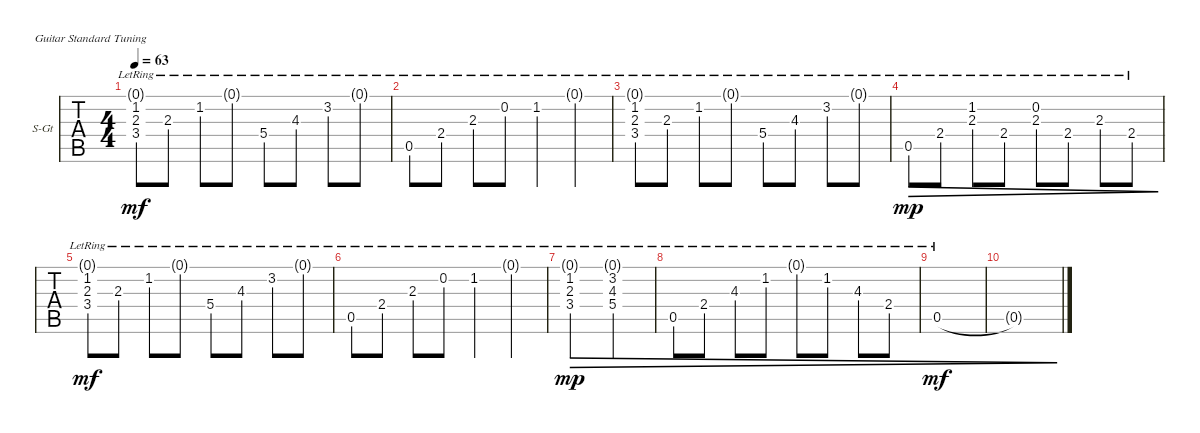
\defaultSystemsLayout 4
\bracketExtendMode groupsimilarinstruments
\firstSystemTrackNameOrientation horizontal
\otherSystemsTrackNameOrientation horizontal
\track ("吉他1" "S-Gt") {instrument acousticguitarsteel}
\staff {tabs}
\tuning (E4 B3 G3 D3 A2 E2)
\ts (4 4)
\tempo 63
\clef g2
\ks c
(3.4{lr} 2.3{lr} 1.2{lr} 0.1{g lr}).8{dy mf} 2.3{lr}.8 1.2{lr}.8 0.1{g lr}.8 5.4{lr}.8 4.3{lr}.8 3.2{lr}.8 0.1{g lr}.8 |
0.5{lr}.8 2.4{lr}.8 2.3{lr}.8 0.2{lr}.8 1.2{lr}.4 0.1{g lr}.4 |
(3.4{lr} 2.3{lr} 1.2{lr} 0.1{g lr}).8 2.3{lr}.8 1.2{lr}.8 0.1{g lr}.8 5.4{lr}.8 4.3{lr}.8 3.2{lr}.8 0.1{g lr}.8 |
0.5{lr}.8{dec dy mp} 2.4{lr}.8{dec} (2.3{lr} 1.2{lr}).8{dec} 2.4{lr}.8{dec} (2.3{lr} 0.2{lr}).8{dec} 2.4{lr}.8{dec} 2.3{lr}.8{dec} 2.4{lr}.8{dec} |
(3.4{lr} 2.3{lr} 1.2{lr} 0.1{g lr}).8{dy mf} 2.3{lr}.8 1.2{lr}.8 0.1{g lr}.8 5.4{lr}.8 4.3{lr}.8 3.2{lr}.8 0.1{g lr}.8 |
0.5{lr}.8 2.4{lr}.8 2.3{lr}.8 0.2{lr}.8 1.2{lr}.4 0.1{g lr}.4 |
(3.4{lr} 2.3{lr} 1.2{lr} 0.1{g lr}).2{dec dy mp} (5.4{lr} 4.3{lr} 3.2{lr} 0.1{g lr}).2{dec} |
0.5{lr}.8{dec} 2.4{lr}.8{dec} 4.3{lr}.8{dec} 1.2{lr}.8{dec} 0.1{g lr}.8{dec} 1.2{lr}.8{dec} 4.3{lr}.8{dec} 2.4{lr}.8{dec} |
0.5{lr}.1{dec dy mf} |
0.5{t}.1{dec}
